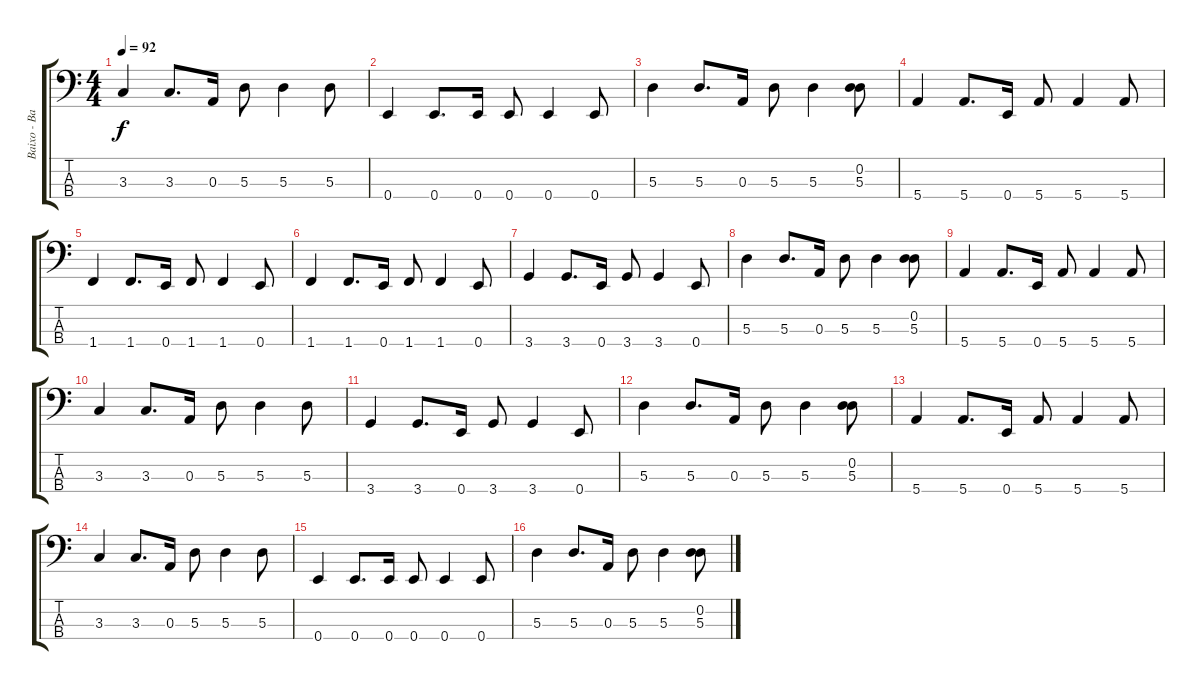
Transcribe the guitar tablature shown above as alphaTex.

\track ("Baixo - Bass" "Baixo - Ba") {instrument electricbassfinger}
\staff {score tabs}
\tuning (G2 D2 A1 E1) {hide}
\ts (4 4)
\tempo 92
\clef f4
\ks c
3.3.4{dy f} 3.3.8{d} 0.3.16 5.3.8 5.3.4 5.3.8 |
0.4.4 0.4.8{d} 0.4.16 0.4.8 0.4.4 0.4.8 |
5.3.4 5.3.8{d} 0.3.16 5.3.8 5.3.4 (0.2 5.3).8 |
5.4.4 5.4.8{d} 0.4.16 5.4.8 5.4.4 5.4.8 |
1.4.4 1.4.8{d} 0.4.16 1.4.8 1.4.4 0.4.8 |
1.4.4 1.4.8{d} 0.4.16 1.4.8 1.4.4 0.4.8 |
3.4.4 3.4.8{d} 0.4.16 3.4.8 3.4.4 0.4.8 |
5.3.4 5.3.8{d} 0.3.16 5.3.8 5.3.4 (0.2 5.3).8 |
5.4.4 5.4.8{d} 0.4.16 5.4.8 5.4.4 5.4.8 |
3.3.4 3.3.8{d} 0.3.16 5.3.8 5.3.4 5.3.8 |
3.4.4 3.4.8{d} 0.4.16 3.4.8 3.4.4 0.4.8 |
5.3.4 5.3.8{d} 0.3.16 5.3.8 5.3.4 (0.2 5.3).8 |
5.4.4 5.4.8{d} 0.4.16 5.4.8 5.4.4 5.4.8 |
3.3.4 3.3.8{d} 0.3.16 5.3.8 5.3.4 5.3.8 |
0.4.4 0.4.8{d} 0.4.16 0.4.8 0.4.4 0.4.8 |
5.3.4 5.3.8{d} 0.3.16 5.3.8 5.3.4 (0.2 5.3).8
